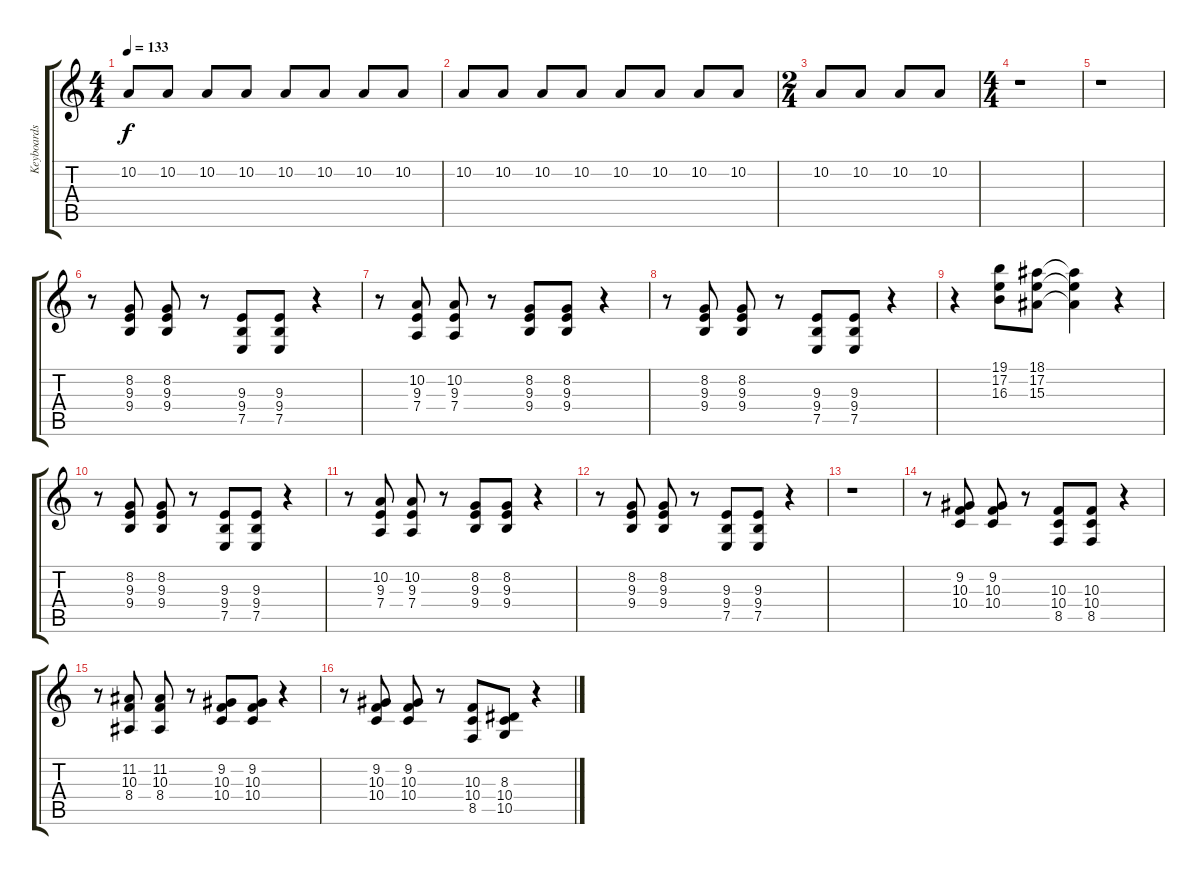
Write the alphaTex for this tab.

\track ("Keyboards" "Keyboards") {instrument stringensemble1}
\staff {score tabs}
\tuning (E4 B3 G3 D3 A2 E2) {hide}
\ts (4 4)
\tempo 133
\clef g2
\ks c
10.2.8{dy f} 10.2.8 10.2.8 10.2.8 10.2.8 10.2.8 10.2.8 10.2.8 |
10.2.8 10.2.8 10.2.8 10.2.8 10.2.8 10.2.8 10.2.8 10.2.8 |
\ts (2 4)
10.2.8 10.2.8 10.2.8 10.2.8 |
\ts (4 4)
r.1 |
r.1 |
r.8{instrument stringensemble1} (8.2 9.3 9.4).8 (8.2 9.3 9.4).8 r.8 (9.3 9.4 7.5).8 (9.3 9.4 7.5).8 r.4 |
r.8 (10.2 9.3 7.4).8 (10.2 9.3 7.4).8 r.8 (8.2 9.3 9.4).8 (8.2 9.3 9.4).8 r.4 |
r.8 (8.2 9.3 9.4).8 (8.2 9.3 9.4).8 r.8 (9.3 9.4 7.5).8 (9.3 9.4 7.5).8 r.4 |
r.4 (19.1 17.2 16.3).8 (18.1 17.2 15.3).8 (18.1{t} 17.2{t} 15.3{t}).4 r.4 |
r.8 (8.2 9.3 9.4).8 (8.2 9.3 9.4).8 r.8 (9.3 9.4 7.5).8 (9.3 9.4 7.5).8 r.4 |
r.8 (10.2 9.3 7.4).8 (10.2 9.3 7.4).8 r.8 (8.2 9.3 9.4).8 (8.2 9.3 9.4).8 r.4 |
r.8 (8.2 9.3 9.4).8 (8.2 9.3 9.4).8 r.8 (9.3 9.4 7.5).8 (9.3 9.4 7.5).8 r.4 |
r.1 |
r.8 (9.2 10.3 10.4).8 (9.2 10.3 10.4).8 r.8 (10.3 10.4 8.5).8 (10.3 10.4 8.5).8 r.4 |
r.8 (11.2 10.3 8.4).8 (11.2 10.3 8.4).8 r.8 (9.2 10.3 10.4).8 (9.2 10.3 10.4).8 r.4 |
r.8 (9.2 10.3 10.4).8 (9.2 10.3 10.4).8 r.8 (10.3 10.4 8.5).8 (8.3 10.4 10.5).8 r.4
